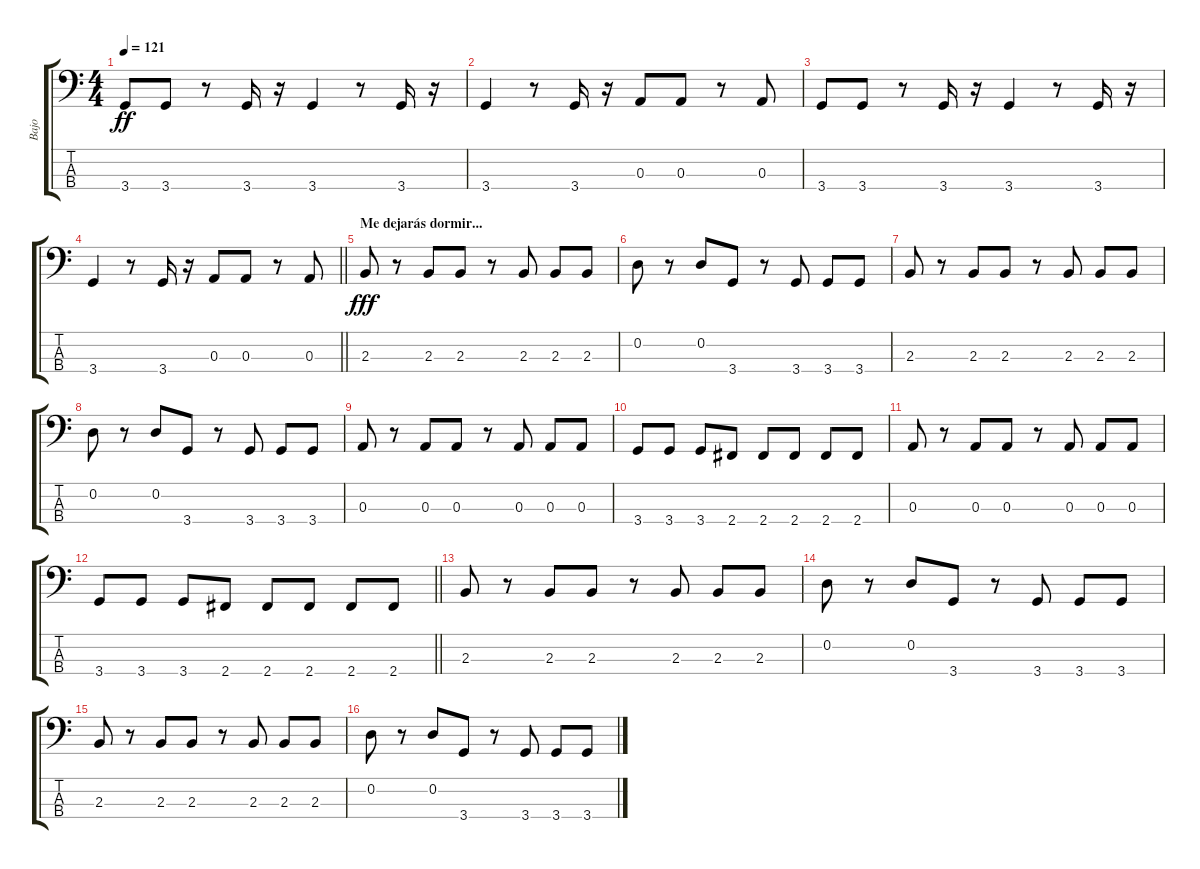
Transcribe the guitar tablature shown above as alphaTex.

\track ("Bajo" "Bajo") {instrument electricbasspick}
\staff {score tabs}
\tuning (G2 D2 A1 E1) {hide}
\ts (4 4)
\tempo 121
\clef f4
\ks c
3.4.8{dy ff} 3.4.8 r.8 3.4.16 r.16 3.4.4 r.8 3.4.16 r.16 |
3.4.4 r.8 3.4.16 r.16 0.3.8 0.3.8 r.8 0.3.8 |
3.4.8 3.4.8 r.8 3.4.16 r.16 3.4.4 r.8 3.4.16 r.16 |
\barLineRight lightlight
3.4.4 r.8 3.4.16 r.16 0.3.8 0.3.8 r.8 0.3.8 |
\section ("" "Me dejarás dormir...")
2.3.8{dy fff} r.8 2.3.8 2.3.8 r.8 2.3.8 2.3.8 2.3.8 |
0.2.8 r.8 0.2.8 3.4.8 r.8 3.4.8 3.4.8 3.4.8 |
2.3.8 r.8 2.3.8 2.3.8 r.8 2.3.8 2.3.8 2.3.8 |
0.2.8 r.8 0.2.8 3.4.8 r.8 3.4.8 3.4.8 3.4.8 |
0.3.8 r.8 0.3.8 0.3.8 r.8 0.3.8 0.3.8 0.3.8 |
3.4.8 3.4.8 3.4.8 2.4.8 2.4.8 2.4.8 2.4.8 2.4.8 |
0.3.8 r.8 0.3.8 0.3.8 r.8 0.3.8 0.3.8 0.3.8 |
\barLineRight lightlight
3.4.8 3.4.8 3.4.8 2.4.8 2.4.8 2.4.8 2.4.8 2.4.8 |
2.3.8 r.8 2.3.8 2.3.8 r.8 2.3.8 2.3.8 2.3.8 |
0.2.8 r.8 0.2.8 3.4.8 r.8 3.4.8 3.4.8 3.4.8 |
2.3.8 r.8 2.3.8 2.3.8 r.8 2.3.8 2.3.8 2.3.8 |
0.2.8 r.8 0.2.8 3.4.8 r.8 3.4.8 3.4.8 3.4.8
